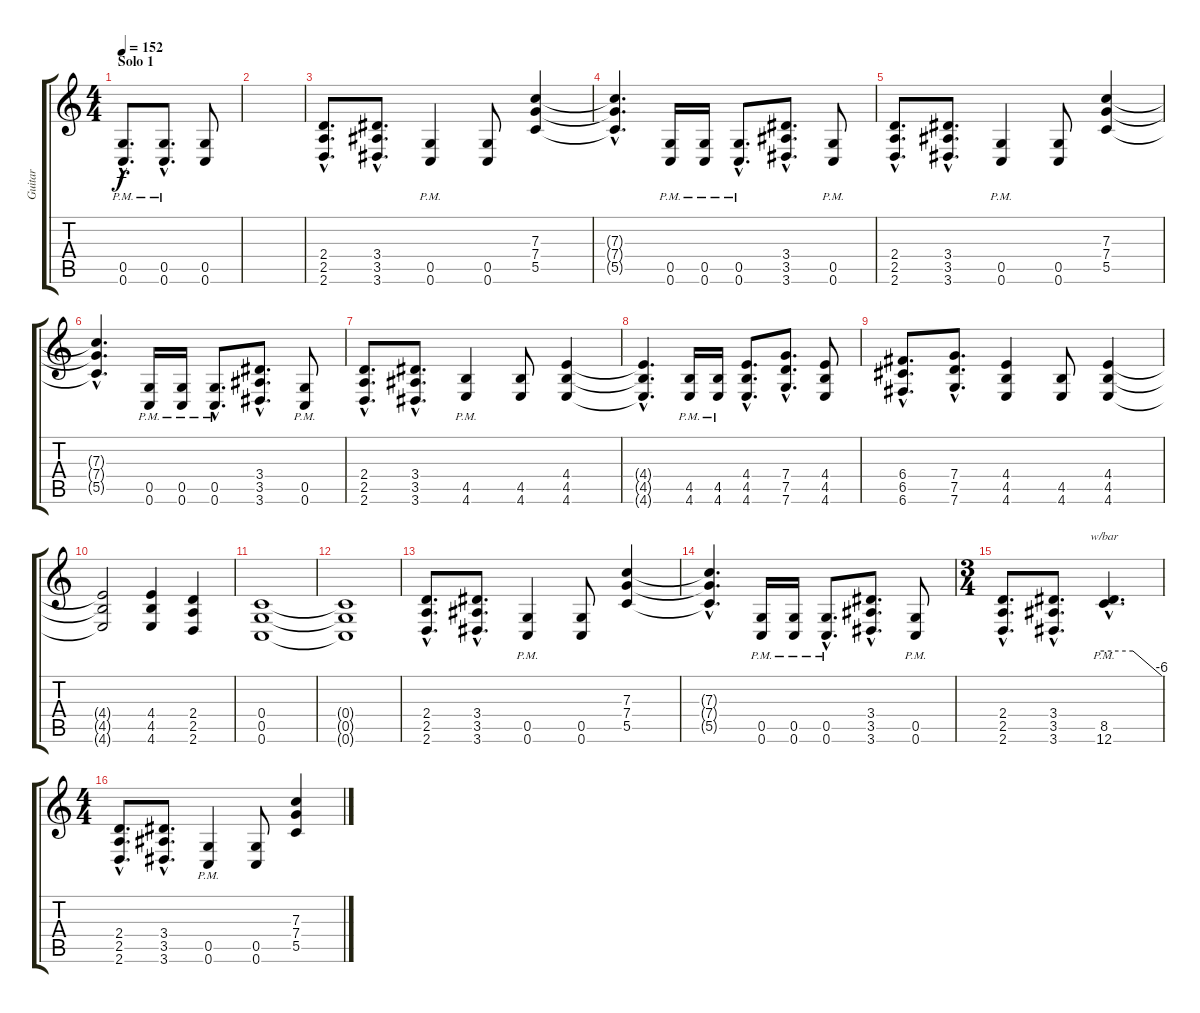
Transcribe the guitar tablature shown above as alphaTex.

\track ("Guitar" "Guitar") {instrument distortionguitar}
\staff {score tabs}
\tuning (D4 A3 F3 C3 G2 C2) {hide}
\ts (4 4)
\section ("" "Solo 1")
\tempo 152
\clef g2
\ks c
(0.5{hac pm} 0.6{hac}).8{d dy f volume 16 balance 8} (0.5{hac pm} 0.6{hac}).8{d} (0.5 0.6).8 |
|
(2.4{hac} 2.5{hac} 2.6{hac}).8{d} (3.4{hac} 3.5{hac} 3.6{hac}).8{d} (0.5{pm} 0.6).4 (0.5 0.6).8 (7.3 7.4 5.5).4 |
(7.3{hac t} 7.4{hac t} 5.5{hac t}).4{d} (0.5{pm} 0.6).16 (0.5{pm} 0.6).16 (0.5{hac pm} 0.6{hac}).8{d} (3.4{hac} 3.5{hac} 3.6{hac}).8{d} (0.5{pm} 0.6).8 |
(2.4{hac} 2.5{hac} 2.6{hac}).8{d} (3.4{hac} 3.5{hac} 3.6{hac}).8{d} (0.5{pm} 0.6).4 (0.5 0.6).8 (7.3 7.4 5.5).4 |
(7.3{hac t} 7.4{hac t} 5.5{hac t}).4{d} (0.5{pm} 0.6).16 (0.5{pm} 0.6).16 (0.5{hac pm} 0.6{hac}).8{d} (3.4{hac} 3.5{hac} 3.6{hac}).8{d} (0.5{pm} 0.6).8 |
(2.4{hac} 2.5{hac} 2.6{hac}).8{d} (3.4{hac} 3.5{hac} 3.6{hac}).8{d} (4.5{pm} 4.6).4 (4.5 4.6).8 (4.4 4.5 4.6).4 |
(4.4{hac t} 4.5{hac t} 4.6{hac t}).4{d} (4.5{pm} 4.6).16 (4.5{pm} 4.6).16 (4.4{hac} 4.5{hac} 4.6{hac}).8{d} (7.4{hac} 7.5{hac} 7.6{hac}).8{d} (4.4 4.5 4.6).8 |
(6.4{hac} 6.5{hac} 6.6{hac}).8{d} (7.4{hac} 7.5{hac} 7.6{hac}).8{d} (4.4 4.5 4.6).4 (4.5 4.6).8 (4.4 4.5 4.6).4 |
(4.4{t} 4.5{t} 4.6{t}).2 (4.4 4.5 4.6).4 (2.4 2.5 2.6).4 |
(0.4 0.5 0.6).1 |
(0.4{t} 0.5{t} 0.6{t}).1 |
(2.4{hac} 2.5{hac} 2.6{hac}).8{d} (3.4{hac} 3.5{hac} 3.6{hac}).8{d} (0.5{pm} 0.6).4 (0.5 0.6).8 (7.3 7.4 5.5).4 |
(7.3{hac t} 7.4{hac t} 5.5{hac t}).4{d} (0.5{pm} 0.6).16 (0.5{pm} 0.6).16 (0.5{hac pm} 0.6{hac}).8{d} (3.4{hac} 3.5{hac} 3.6{hac}).8{d} (0.5{pm} 0.6).8 |
\ts (3 4)
(2.4{hac} 2.5{hac} 2.6{hac}).8{d} (3.4{hac} 3.5{hac} 3.6{hac}).8{d} (8.5{hac pm} 12.6{hac}).4{d tbe (custom default 0 0 30 0 60 -24)} |
\ts (4 4)
(2.4{hac} 2.5{hac} 2.6{hac}).8{d} (3.4{hac} 3.5{hac} 3.6{hac}).8{d} (0.5{pm} 0.6).4 (0.5 0.6).8 (7.3 7.4 5.5).4
